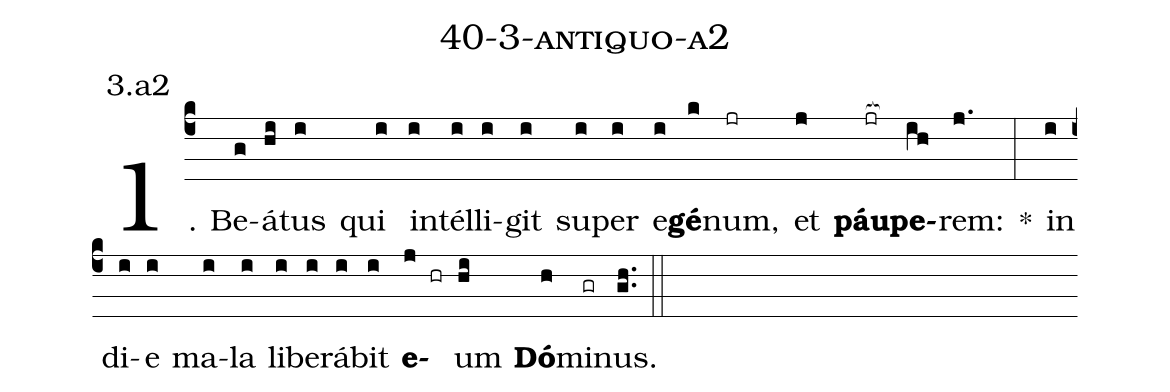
name: 40-3-antiquo-a2;
annotation: 3.a2;
%%
(c4)1. Be(g)á(hi)tus(i) qui(i) in(i)tél(i)li(i)git(i) su(i)per(i) e(i)<b>gé</b>(k)num,(jr) et(j) <b>páu</b>(jr[ocb:1{])<b>pe</b>(ih[ocb:0}])rem:(j.) *(:) in(i) di(i)e(i) ma(i)la(i) li(i)be(i)rá(i)bit(i) <b>e</b>(j hr)um(hi) <b>Dó</b>(h)mi(gr)nus.(gh..) (::)
